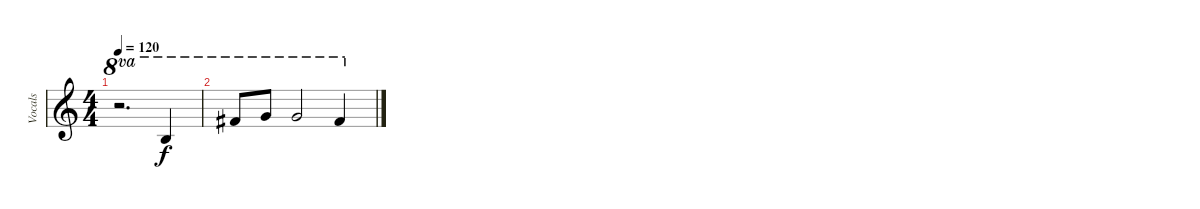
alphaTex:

\track ("Vocals" "Vocals") {instrument oboe}
\staff {score}
\tuning (Eb4 B3 Gb3 B2 Gb2 B1) {hide}
\ts (4 4)
\tempo 120
\clef g2
\ks c
r.2{d ot 8va dy f} 12.2.4{ot 8va} |
15.1.8{ot 8va} 16.1.8{ot 8va} 16.1.2{ot 8va} 15.1.4{ot 8va}
